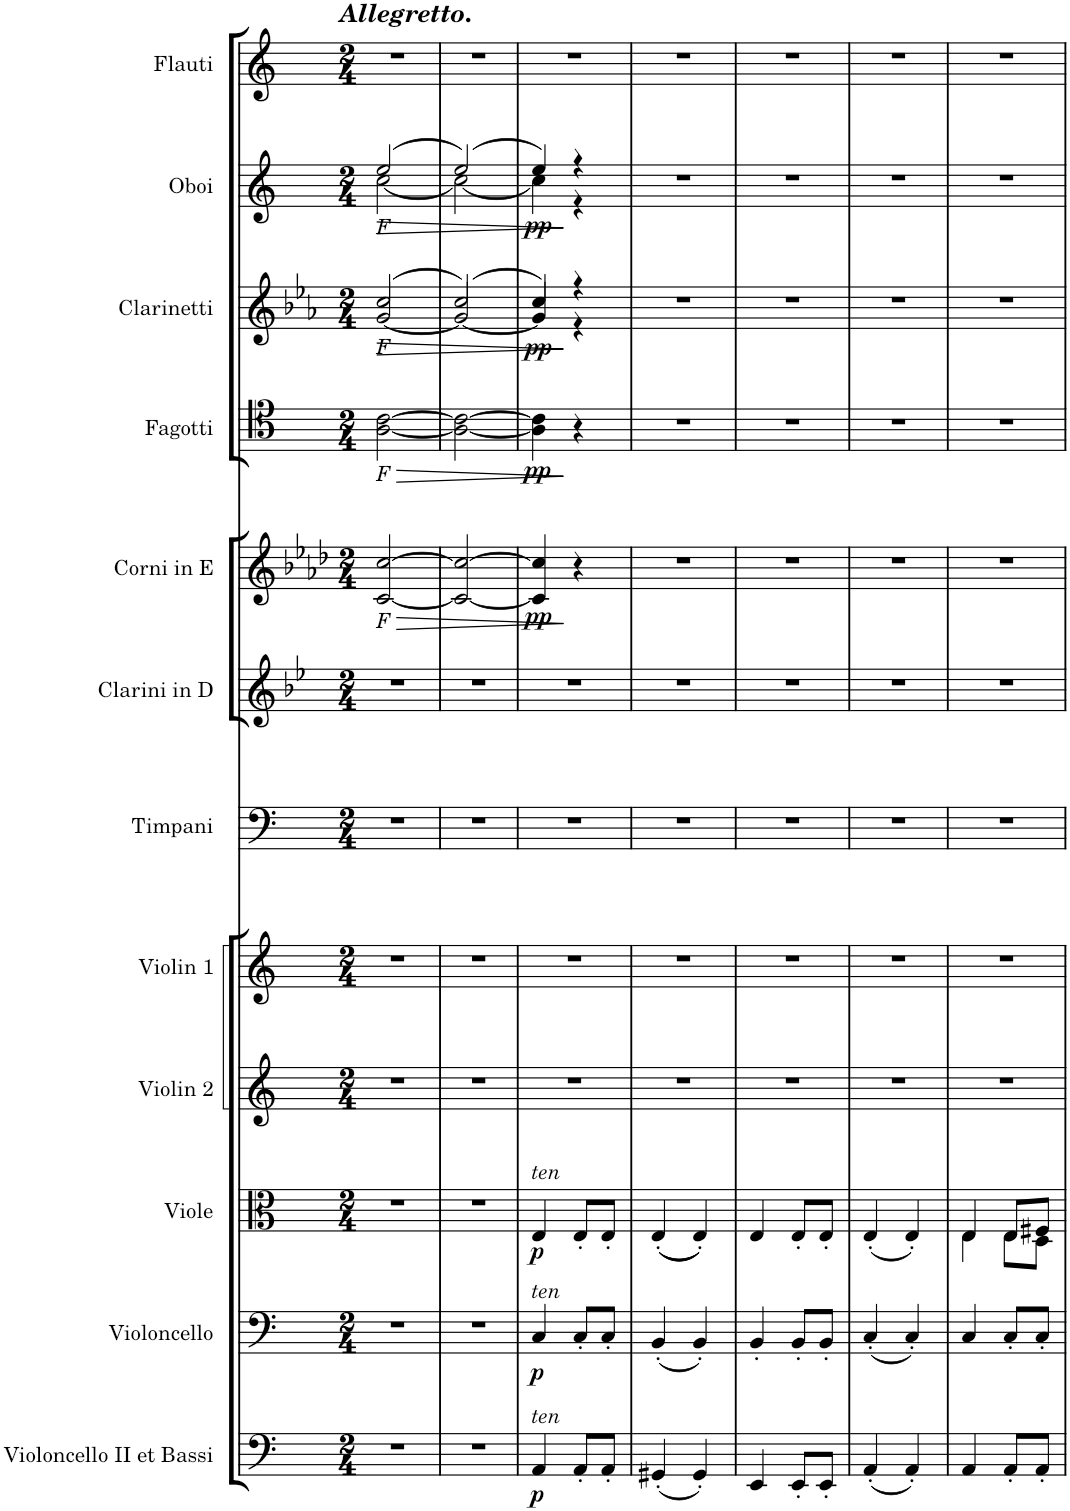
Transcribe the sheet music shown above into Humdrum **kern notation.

**kern	**dynam	**kern	**dynam	**kern	**dynam	**kern	**kern	**kern	**kern	**kern	**dynam	**kern	**dynam	**kern	**dynam	**kern	**dynam	**kern
*part12	*part12	*part11	*part11	*part10	*part10	*part9	*part8	*part7	*part6	*part5	*part5	*part4	*part4	*part3	*part3	*part2	*part2	*part1
*staff12	*staff12	*staff11	*staff11	*staff10	*staff10	*staff9	*staff8	*staff7	*staff6	*staff5	*staff5	*staff4	*staff4	*staff3	*staff3	*staff2	*staff2	*staff1
*I"Violoncello II et Bassi	*	*I"Violoncello	*	*I"Viole	*	*I"Violin 2	*I"Violin 1	*I"Timpani	*I"Clarini in D	*I"Corni in E	*	*I"Fagotti	*	*I"Clarinetti	*	*I"Oboi	*	*I"Flauti
*	*	*I'Vc.	*	*	*	*I'Vln. 2	*I'Vln. 1	*I'Timp.	*	*	*	*	*	*	*	*I'Ob.	*	*I'Fl.
*clefF4	*	*clefF4	*	*clefC3	*	*clefG2	*clefG2	*clefF4	*clefG2	*clefG2	*	*clefC4	*	*clefG2	*	*clefG2	*	*clefG2
*Trd7c12	*	*	*	*	*	*	*	*	*Trd-1c-2	*Trd5c8	*	*	*	*Trd2c3	*	*	*	*
*k[]	*	*k[]	*	*k[]	*	*k[]	*k[]	*k[]	*k[b-e-]	*k[b-e-a-d-]	*	*k[]	*	*k[b-e-a-]	*	*k[]	*	*k[]
*M2/4	*	*M2/4	*	*M2/4	*	*M2/4	*M2/4	*M2/4	*M2/4	*M2/4	*	*M2/4	*	*M2/4	*	*M2/4	*	*M2/4
=1	=1	=1	=1	=1	=1	=1	=1	=1	=1	=1	=1	=1	=1	=1	=1	=1	=1	=1
!	!	!	!	!	!	!	!	!	!	!	!	!	!	!	!	!	!	!LO:TX:a:Bi:t=Allegretto
!	!	!	!	!	!	!	!	!	!	!	!	!	!	!	!	!	!	!LO:TX:a:t=.
!	!	!	!	!	!	!	!	!	!	!	!LO:HP:b	!	!LO:HP:b	!	!LO:HP:b	!	!LO:HP:b	!
*	*	*	*	*	*	*	*	*	*	*	*	*	*	*^	*	*^	*	*
!	!	!	!	!	!	!	!	!	!	!	!LO:DY:n=1:b	!	!LO:DY:n=1:b	!	!	!LO:DY:n=1:b	!	!	!LO:DY:n=1:b	!
2r	.	2r	.	2r	.	2r	2r	2r	2r	[2c/ [2cc/	> other-dynamics	[2A\ [2c\	> other-dynamics	(2cc/	[<2g/	> other-dynamics	(2ee/	[2cc\	> other-dynamics	2r
=2	=2	=2	=2	=2	=2	=2	=2	=2	=2	=2	=2	=2	=2	=2	=2	=2	=2	=2	=2	=2
2r	.	2r	.	2r	.	2r	2r	2r	2r	2c/_ 2cc/_	.	2A\_ 2c\_	.	(2cc/)	2g/_	.	(2ee/)	2cc\_	.	2r
=3	=3	=3	=3	=3	=3	=3	=3	=3	=3	=3	=3	=3	=3	=3	=3	=3	=3	=3	=3	=3
!	!	!	!	!LO:TX:a:i:t=ten	!	!	!	!	!	!	!	!	!	!	!	!	!	!	!	!
!	!	!LO:TX:a:i:t=ten	!	!	!	!	!	!	!	!	!	!	!	!	!	!	!	!	!	!
!LO:TX:a:i:t=ten	!	!	!	!	!	!	!	!	!	!	!	!	!	!	!	!	!	!	!	!
!	!LO:DY:b	!	!LO:DY:b	!	!LO:DY:b	!	!	!	!	!	!LO:DY:b	!	!LO:DY:b	!	!	!LO:DY:b	!	!	!LO:DY:b	!
4AA/	p	4C/	p	4E/	p	2r	2r	2r	2r	4c/] 4cc/]	pp	4A\] 4c\]	pp	4cc/)	4g/]	pp	4ee/)	4cc\]	pp	2r
8AA'/L	.	8C'/L	.	8E'/L	.	.	.	.	.	4r	]	4r	]	4r	4r	]	4r	4r	]	.
8AA'/J	.	8C'/J	.	8E'/J	.	.	.	.	.	.	.	.	.	.	.	.	.	.	.	.
*	*	*	*	*	*	*	*	*	*	*	*	*	*	*v	*v	*	*	*	*	*
*	*	*	*	*	*	*	*	*	*	*	*	*	*	*	*	*v	*v	*	*
=4	=4	=4	=4	=4	=4	=4	=4	=4	=4	=4	=4	=4	=4	=4	=4	=4	=4	=4
(4GG#X'/	.	(4BB'/	.	((4E'/	.	2r	2r	2r	2r	2r	.	2r	.	2r	.	2r	.	2r
4GG#'/)	.	4BB'/)	.	4E'/))	.	.	.	.	.	.	.	.	.	.	.	.	.	.
=5	=5	=5	=5	=5	=5	=5	=5	=5	=5	=5	=5	=5	=5	=5	=5	=5	=5	=5
4EE/	.	4BB'/	.	4E/	.	2r	2r	2r	2r	2r	.	2r	.	2r	.	2r	.	2r
8EE'/L	.	8BB'/L	.	8E'/L	.	.	.	.	.	.	.	.	.	.	.	.	.	.
8EE'/J	.	8BB'/J	.	8E'/J	.	.	.	.	.	.	.	.	.	.	.	.	.	.
=6	=6	=6	=6	=6	=6	=6	=6	=6	=6	=6	=6	=6	=6	=6	=6	=6	=6	=6
(4AA'/	.	(4C'/	.	(4E'/	.	2r	2r	2r	2r	2r	.	2r	.	2r	.	2r	.	2r
4AA'/)	.	4C'/)	.	4E'/)	.	.	.	.	.	.	.	.	.	.	.	.	.	.
=7	=7	=7	=7	=7	=7	=7	=7	=7	=7	=7	=7	=7	=7	=7	=7	=7	=7	=7
*	*	*	*	*^	*	*	*	*	*	*	*	*	*	*	*	*	*	*
4AA/	.	4C/	.	4E/	4E\	.	2r	2r	2r	2r	2r	.	2r	.	2r	.	2r	.	2r
8AA'/L	.	8C'/L	.	8E/L	8E\L	.	.	.	.	.	.	.	.	.	.	.	.	.	.
8AA'/J	.	8C'/J	.	8F#X/J	8D\J	.	.	.	.	.	.	.	.	.	.	.	.	.	.
*	*	*	*	*v	*v	*	*	*	*	*	*	*	*	*	*	*	*	*	*
=	=	=	=	=	=	=	=	=	=	=	=	=	=	=	=	=	=	=
*-	*-	*-	*-	*-	*-	*-	*-	*-	*-	*-	*-	*-	*-	*-	*-	*-	*-	*-
